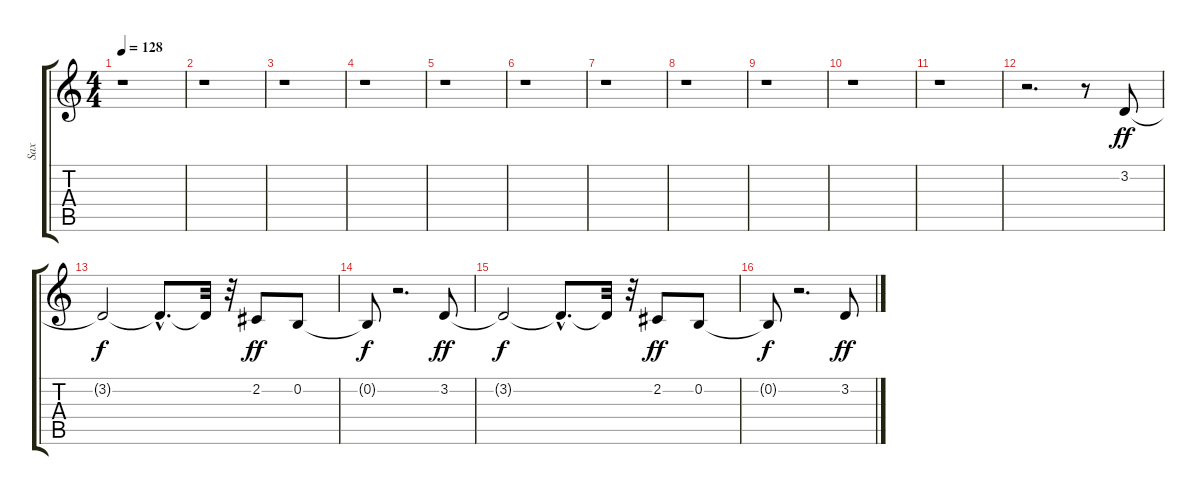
\track ("Sax" "Sax") {instrument tenorsax}
\staff {score tabs}
\tuning (E4 B3 G3 D3 A2 E2) {hide}
\ts (4 4)
\tempo 128
\clef g2
\ks c
r.1{dy f} |
r.1 |
r.1 |
r.1 |
r.1 |
r.1 |
r.1 |
r.1 |
r.1 |
r.1 |
r.1 |
r.2{d} r.8 3.2.8{dy ff} |
3.2{t}.2{dy f} 3.2{hac t}.8{d} 3.2{t}.32 r.32 2.2.8{dy ff} 0.2.8 |
0.2{t}.8{dy f} r.2{d} 3.2.8{dy ff} |
3.2{t}.2{dy f} 3.2{hac t}.8{d} 3.2{t}.32 r.32 2.2.8{dy ff} 0.2.8 |
0.2{t}.8{dy f} r.2{d} 3.2.8{dy ff}
